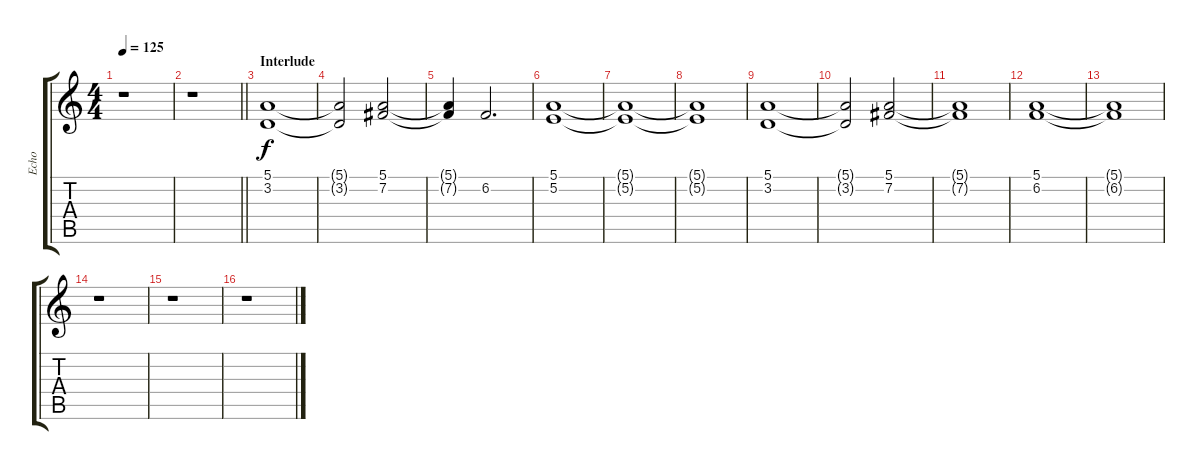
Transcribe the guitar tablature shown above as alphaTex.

\track ("Echo" "Echo") {instrument choiraahs}
\staff {score tabs}
\tuning (E4 B3 G3 D3 A2 E2) {hide}
\ts (4 4)
\tempo 125
\clef g2
\ks c
r.1{dy f} |
\barLineRight lightlight
r.1 |
\section ("" "Interlude")
(5.1 3.2).1 |
(5.1{t} 3.2{t}).2 (5.1 7.2).2 |
(5.1{t} 7.2{t}).4 6.2.2{d} |
(5.1 5.2).1 |
(5.1{t} 5.2{t}).1 |
(5.1{t} 5.2{t}).1 |
(5.1 3.2).1 |
(5.1{t} 3.2{t}).2 (5.1 7.2).2 |
(5.1{t} 7.2{t}).1 |
(5.1 6.2).1 |
(5.1{t} 6.2{t}).1 |
r.1 |
r.1 |
r.1
